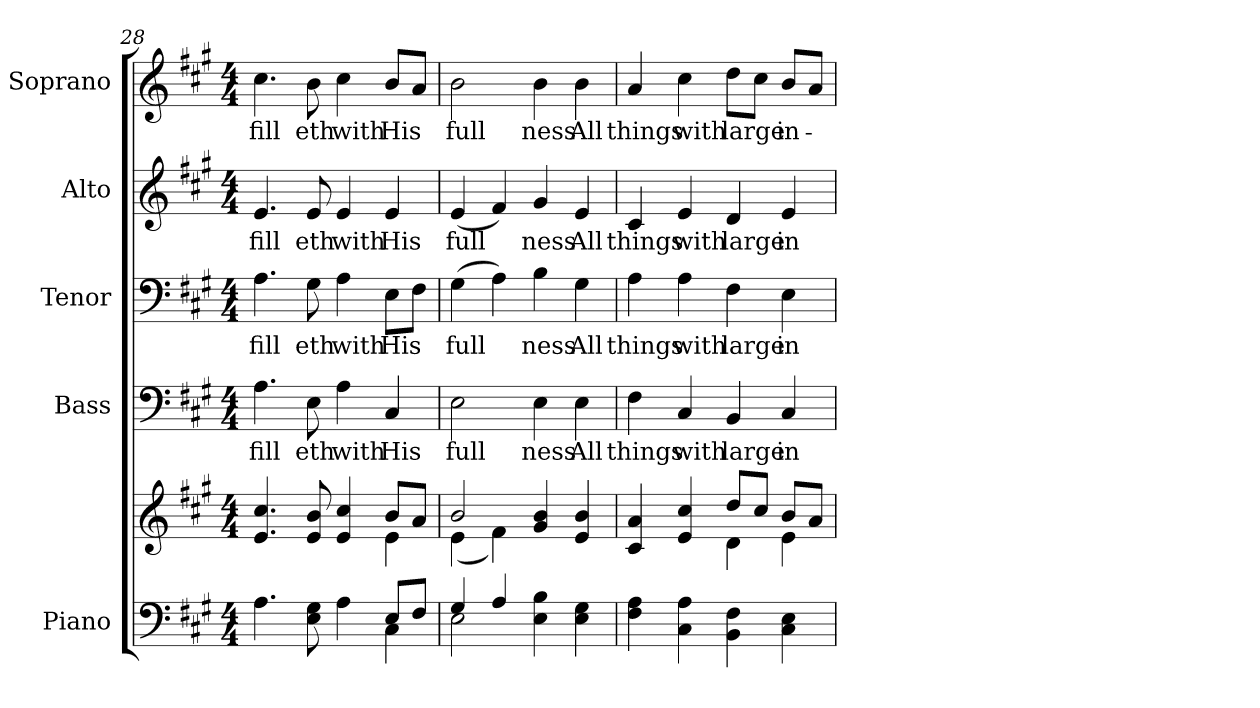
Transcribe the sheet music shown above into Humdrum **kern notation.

**kern	**kern	**kern	**text	**kern	**text	**kern	**text	**kern	**text
*part5	*part5	*part4	*part4	*part3	*part3	*part2	*part2	*part1	*part1
*staff6	*staff5	*staff4	*staff4	*staff3	*staff3	*staff2	*staff2	*staff1	*staff1
*I"Piano	*	*I"Bass	*	*I"Tenor	*	*I"Alto	*	*I"Soprano	*
*I'Pno.	*	*I'B.	*	*I'T.	*	*I'A.	*	*I'S.	*
!!LO:PB:g=z
*clefF4	*clefG2	*clefF4	*	*clefF4	*	*clefG2	*	*clefG2	*
*k[f#c#g#]	*k[f#c#g#]	*k[f#c#g#]	*	*k[f#c#g#]	*	*k[f#c#g#]	*	*k[f#c#g#]	*
*A:	*A:	*A:	*	*A:	*	*A:	*	*A:	*
*M4/4	*M4/4	*M4/4	*	*M4/4	*	*M4/4	*	*M4/4	*
=28	=28	=28	=28	=28	=28	=28	=28	=28	=28
*^	*^	*	*	*	*	*	*	*	*
!	!	!	!	!	!LO:LY:b:color=#000000	!	!	!	!	!	!
!	!	!	!	!	!	!	!LO:LY:b:color=#000000	!	!	!	!
!	!	!	!	!	!	!	!	!	!LO:LY:b:color=#000000	!	!
!	!	!	!	!	!	!	!	!	!	!	!LO:LY:b:color=#000000
4.Ai\	2ryy	4.ei/ 4.cc#i	2ryy	4.Ai\	fill	4.Ai\	fill	4.ei/	fill	4.cc#i\	fill
!	!	!	!	!	!LO:LY:b:color=#000000	!	!	!	!	!	!
!	!	!	!	!	!	!	!LO:LY:b:color=#000000	!	!	!	!
!	!	!	!	!	!	!	!	!	!LO:LY:b:color=#000000	!	!
!	!	!	!	!	!	!	!	!	!	!	!LO:LY:b:color=#000000
8Ei\ 8G#i	.	8ei/ 8bi	.	8Ei\	eth	8G#i\	eth	8ei/	eth	8bi\	eth
!	!	!	!	!	!LO:LY:b:color=#000000	!	!	!	!	!	!
!	!	!	!	!	!	!	!LO:LY:b:color=#000000	!	!	!	!
!	!	!	!	!	!	!	!	!	!LO:LY:b:color=#000000	!	!
!	!	!	!	!	!	!	!	!	!	!	!LO:LY:b:color=#000000
4Ai\	4ryy	4ei/ 4cc#i	4ryy	4Ai\	with	4Ai\	with	4ei/	with	4cc#i\	with
!	!	!	!	!	!LO:LY:b:color=#000000	!	!	!	!	!	!
!	!	!	!	!	!	!	!LO:LY:b:color=#000000	!	!	!	!
!	!	!	!	!	!	!	!	!	!LO:LY:b:color=#000000	!	!
!	!	!	!	!	!	!	!	!	!	!	!LO:LY:b:color=#000000
8Ei/L	4C#i\	8bi/L	4ei\	4C#i/	His	8Ei\L	His	4ei/	His	8bi/L	His
8F#i/J	.	8ai/J	.	.	.	8F#i\J	.	.	.	8ai/J	.
=29	=29	=29	=29	=29	=29	=29	=29	=29	=29	=29	=29
!	!	!	!	!	!LO:LY:b:color=#000000	!	!	!	!	!	!
!	!	!	!	!	!	!	!LO:LY:b:color=#000000	!	!	!	!
!	!	!	!	!	!	!	!	!	!LO:LY:b:color=#000000	!	!
!	!	!	!	!	!	!	!	!	!	!	!LO:LY:b:color=#000000
4G#i/	2Ei\	2bi/	(4ei\	2Ei\	full	(4G#i\	full	(4ei/	full	2bi\	full
4Ai/	.	.	4f#i\)	.	.	4Ai\)	.	4f#i/)	.	.	.
!	!	!	!	!	!LO:LY:b:color=#000000	!	!	!	!	!	!
!	!	!	!	!	!	!	!LO:LY:b:color=#000000	!	!	!	!
!	!	!	!	!	!	!	!	!	!LO:LY:b:color=#000000	!	!
!	!	!	!	!	!	!	!	!	!	!	!LO:LY:b:color=#000000
4Ei\ 4Bi	2ryy	4g#i/ 4bi	2ryy	4Ei\	ness	4Bi\	ness	4g#i/	ness	4bi\	ness
!	!	!	!	!	!LO:LY:b:color=#000000	!	!	!	!	!	!
!	!	!	!	!	!	!	!LO:LY:b:color=#000000	!	!	!	!
!	!	!	!	!	!	!	!	!	!LO:LY:b:color=#000000	!	!
!	!	!	!	!	!	!	!	!	!	!	!LO:LY:b:color=#000000
4Ei\ 4G#i	.	4ei/ 4bi	.	4Ei\	All	4G#i\	All	4ei/	All	4bi\	All
*v	*v	*	*	*	*	*	*	*	*	*	*
!!LO:PB:g=z
=30	=30	=30	=30	=30	=30	=30	=30	=30	=30	=30
!	!	!	!	!LO:LY:b:color=#000000	!	!	!	!	!	!
!	!	!	!	!	!	!LO:LY:b:color=#000000	!	!	!	!
!	!	!	!	!	!	!	!	!LO:LY:b:color=#000000	!	!
!	!	!	!	!	!	!	!	!	!	!LO:LY:b:color=#000000
4F#i\ 4Ai	4c#i/ 4ai	2ryy	4F#i\	things	4Ai\	things	4c#i/	things	4ai/	things
!	!	!	!	!LO:LY:b:color=#000000	!	!	!	!	!	!
!	!	!	!	!	!	!LO:LY:b:color=#000000	!	!	!	!
!	!	!	!	!	!	!	!	!LO:LY:b:color=#000000	!	!
!	!	!	!	!	!	!	!	!	!	!LO:LY:b:color=#000000
4C#i\ 4Ai	4ei/ 4cc#i	.	4C#i/	with	4Ai\	with	4ei/	with	4cc#i\	with
!	!	!	!	!LO:LY:b:color=#000000	!	!	!	!	!	!
!	!	!	!	!	!	!LO:LY:b:color=#000000	!	!	!	!
!	!	!	!	!	!	!	!	!LO:LY:b:color=#000000	!	!
!	!	!	!	!	!	!	!	!	!	!LO:LY:b:color=#000000
4BBi\ 4F#i	8ddi/L	4di\	4BBi/	large	4F#i\	large	4di/	large	8ddi\L	large
.	8cc#i/J	.	.	.	.	.	.	.	8cc#i\J	.
!	!	!	!	!LO:LY:b:color=#000000	!	!	!	!	!	!
!	!	!	!	!	!	!LO:LY:b:color=#000000	!	!	!	!
!	!	!	!	!	!	!	!	!LO:LY:b:color=#000000	!	!
!	!	!	!	!	!	!	!	!	!	!LO:LY:b:color=#000000
4C#i\ 4Ei	8bi/L	4ei\	4C#i/	in-	4Ei\	in-	4ei/	in-	8bi/L	in-
.	8ai/J	.	.	.	.	.	.	.	8ai/J	.
*	*v	*v	*	*	*	*	*	*	*	*
=	=	=	=	=	=	=	=	=	=
*-	*-	*-	*-	*-	*-	*-	*-	*-	*-
